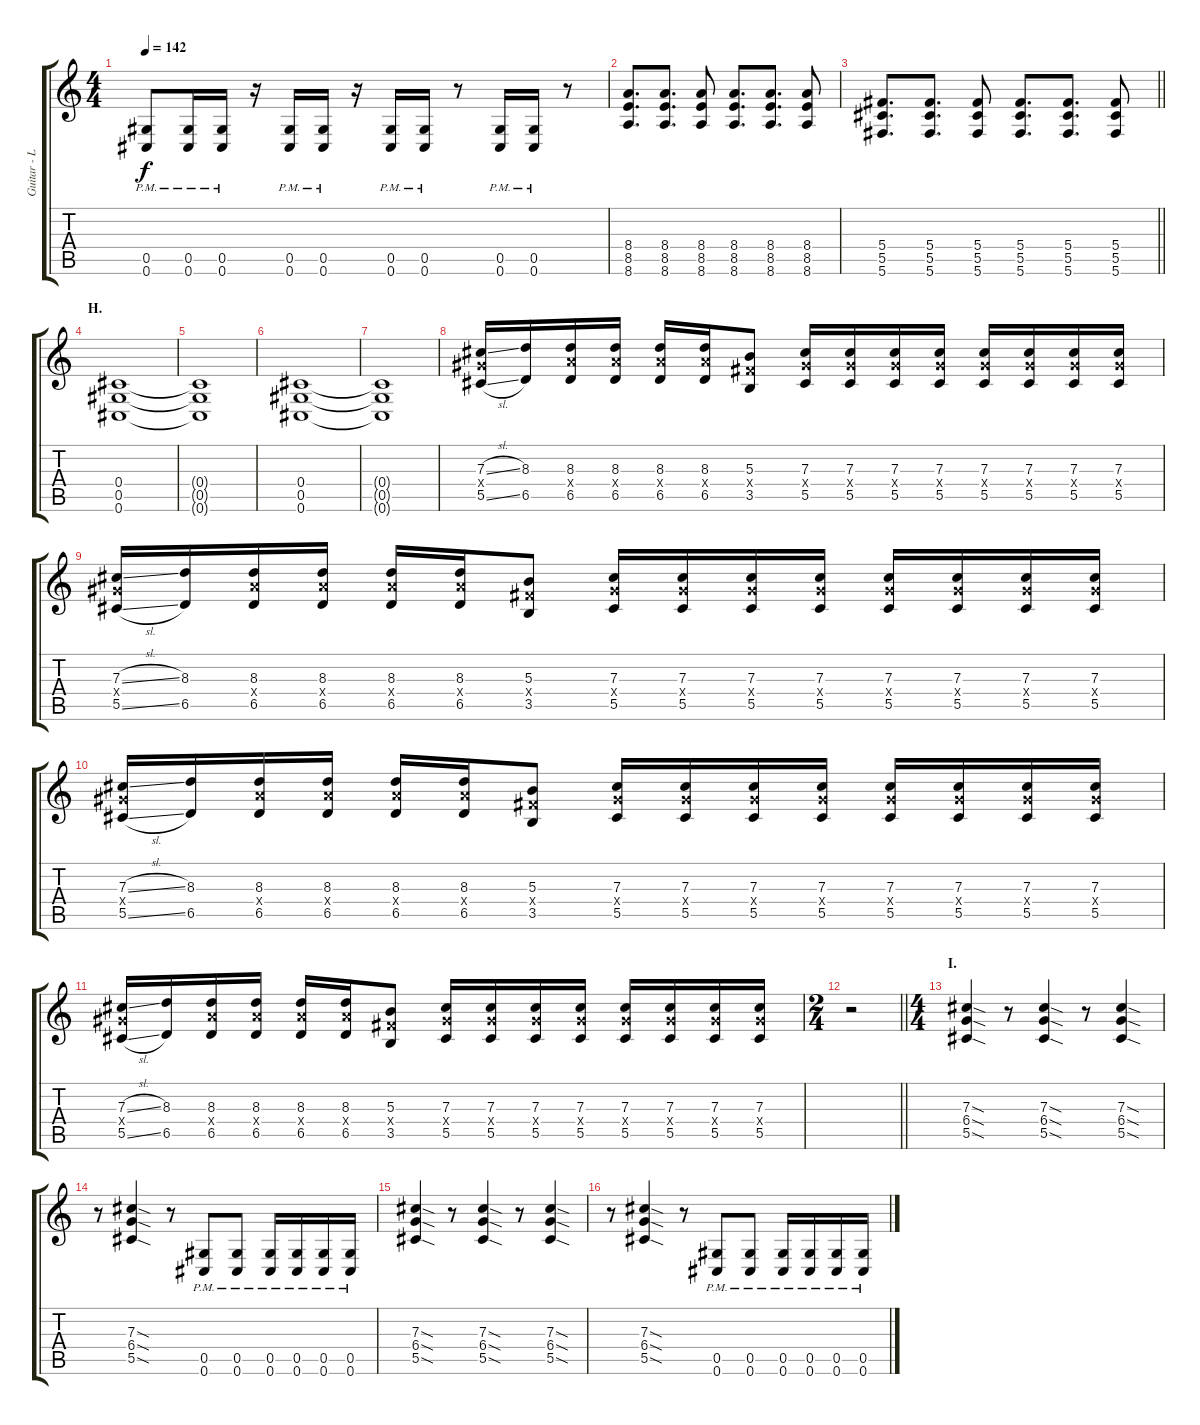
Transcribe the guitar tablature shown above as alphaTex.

\track ("Guitar - Left" "Guitar - L") {instrument distortionguitar}
\staff {score tabs}
\tuning (Eb4 Bb3 Gb3 Db3 Ab2 Db2) {hide}
\ts (4 4)
\tempo 142
\clef g2
\ks c
(0.5{pm} 0.6{pm}).8{dy f} (0.5{pm} 0.6{pm}).16 (0.5{pm} 0.6{pm}).16 r.16 (0.5{pm} 0.6{pm}).16 (0.5{pm} 0.6{pm}).16 r.16 (0.5{pm} 0.6{pm}).16 (0.5{pm} 0.6{pm}).16 r.8 (0.5{pm} 0.6{pm}).16 (0.5{pm} 0.6{pm}).16 r.8 |
(8.4 8.5 8.6).8{d} (8.4 8.5 8.6).8{d} (8.4 8.5 8.6).8 (8.4 8.5 8.6).8{d} (8.4 8.5 8.6).8{d} (8.4 8.5 8.6).8 |
\barLineRight lightlight
(5.4 5.5 5.6).8{d} (5.4 5.5 5.6).8{d} (5.4 5.5 5.6).8 (5.4 5.5 5.6).8{d} (5.4 5.5 5.6).8{d} (5.4 5.5 5.6).8 |
\section ("" "H.")
(0.4 0.5 0.6).1 |
(0.4{t} 0.5{t} 0.6{t}).1 |
(0.4 0.5 0.6).1 |
(0.4{t} 0.5{t} 0.6{t}).1 |
(7.3{sl} 7.4{x} 5.5{sl}).16 (8.3 6.5).16 (8.3 8.4{x} 6.5).16 (8.3 8.4{x} 6.5).16 (8.3 8.4{x} 6.5).16 (8.3 8.4{x} 6.5).16 (5.3 5.4{x} 3.5).8 (7.3 7.4{x} 5.5).16 (7.3 7.4{x} 5.5).16 (7.3 7.4{x} 5.5).16 (7.3 7.4{x} 5.5).16 (7.3 7.4{x} 5.5).16 (7.3 7.4{x} 5.5).16 (7.3 7.4{x} 5.5).16 (7.3 7.4{x} 5.5).16 |
(7.3{sl} 7.4{x} 5.5{sl}).16 (8.3 6.5).16 (8.3 8.4{x} 6.5).16 (8.3 8.4{x} 6.5).16 (8.3 8.4{x} 6.5).16 (8.3 8.4{x} 6.5).16 (5.3 5.4{x} 3.5).8 (7.3 7.4{x} 5.5).16 (7.3 7.4{x} 5.5).16 (7.3 7.4{x} 5.5).16 (7.3 7.4{x} 5.5).16 (7.3 7.4{x} 5.5).16 (7.3 7.4{x} 5.5).16 (7.3 7.4{x} 5.5).16 (7.3 7.4{x} 5.5).16 |
(7.3{sl} 7.4{x} 5.5{sl}).16 (8.3 6.5).16 (8.3 8.4{x} 6.5).16 (8.3 8.4{x} 6.5).16 (8.3 8.4{x} 6.5).16 (8.3 8.4{x} 6.5).16 (5.3 5.4{x} 3.5).8 (7.3 7.4{x} 5.5).16 (7.3 7.4{x} 5.5).16 (7.3 7.4{x} 5.5).16 (7.3 7.4{x} 5.5).16 (7.3 7.4{x} 5.5).16 (7.3 7.4{x} 5.5).16 (7.3 7.4{x} 5.5).16 (7.3 7.4{x} 5.5).16 |
(7.3{sl} 7.4{x} 5.5{sl}).16 (8.3 6.5).16 (8.3 8.4{x} 6.5).16 (8.3 8.4{x} 6.5).16 (8.3 8.4{x} 6.5).16 (8.3 8.4{x} 6.5).16 (5.3 5.4{x} 3.5).8 (7.3 7.4{x} 5.5).16 (7.3 7.4{x} 5.5).16 (7.3 7.4{x} 5.5).16 (7.3 7.4{x} 5.5).16 (7.3 7.4{x} 5.5).16 (7.3 7.4{x} 5.5).16 (7.3 7.4{x} 5.5).16 (7.3 7.4{x} 5.5).16 |
\ts (2 4)
\barLineRight lightlight
r.2 |
\ts (4 4)
\section ("" "I.")
(7.3{sod} 6.4{sod} 5.5{sod}).4 r.8 (7.3{sod} 6.4{sod} 5.5{sod}).4 r.8 (7.3{sod} 6.4{sod} 5.5{sod}).4 |
r.8 (7.3{sod} 6.4{sod} 5.5{sod}).4 r.8 (0.5{pm} 0.6{pm}).8 (0.5{pm} 0.6{pm}).8 (0.5{pm} 0.6{pm}).16 (0.5{pm} 0.6{pm}).16 (0.5{pm} 0.6{pm}).16 (0.5{pm} 0.6{pm}).16 |
(7.3{sod} 6.4{sod} 5.5{sod}).4 r.8 (7.3{sod} 6.4{sod} 5.5{sod}).4 r.8 (7.3{sod} 6.4{sod} 5.5{sod}).4 |
r.8 (7.3{sod} 6.4{sod} 5.5{sod}).4 r.8 (0.5{pm} 0.6{pm}).8 (0.5{pm} 0.6{pm}).8 (0.5{pm} 0.6{pm}).16 (0.5{pm} 0.6{pm}).16 (0.5{pm} 0.6{pm}).16 (0.5{pm} 0.6{pm}).16
